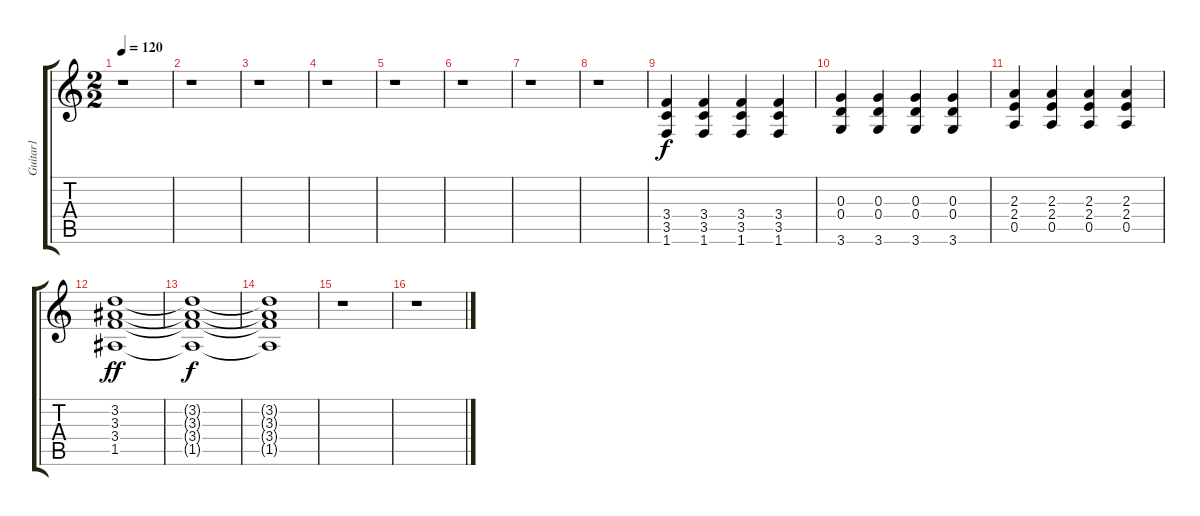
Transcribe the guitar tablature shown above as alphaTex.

\track ("Guitar1" "Guitar1") {instrument distortionguitar}
\staff {score tabs}
\tuning (E4 B3 G3 D3 A2 E2) {hide}
\ts (2 2)
\tempo 120
\clef g2
\ks c
r.1{dy f} |
r.1 |
r.1 |
r.1 |
r.1 |
r.1 |
r.1 |
r.1 |
(3.4 3.5 1.6).4 (3.4 3.5 1.6).4 (3.4 3.5 1.6).4 (3.4 3.5 1.6).4 |
(0.3 0.4 3.6).4 (0.3 0.4 3.6).4 (0.3 0.4 3.6).4 (0.3 0.4 3.6).4 |
(2.3 2.4 0.5).4 (2.3 2.4 0.5).4 (2.3 2.4 0.5).4 (2.3 2.4 0.5).4 |
(3.2 3.3 3.4 1.5).1{dy ff} |
(3.2{t} 3.3{t} 3.4{t} 1.5{t}).1{dy f} |
(3.2{t} 3.3{t} 3.4{t} 1.5{t}).1 |
r.1 |
r.1
